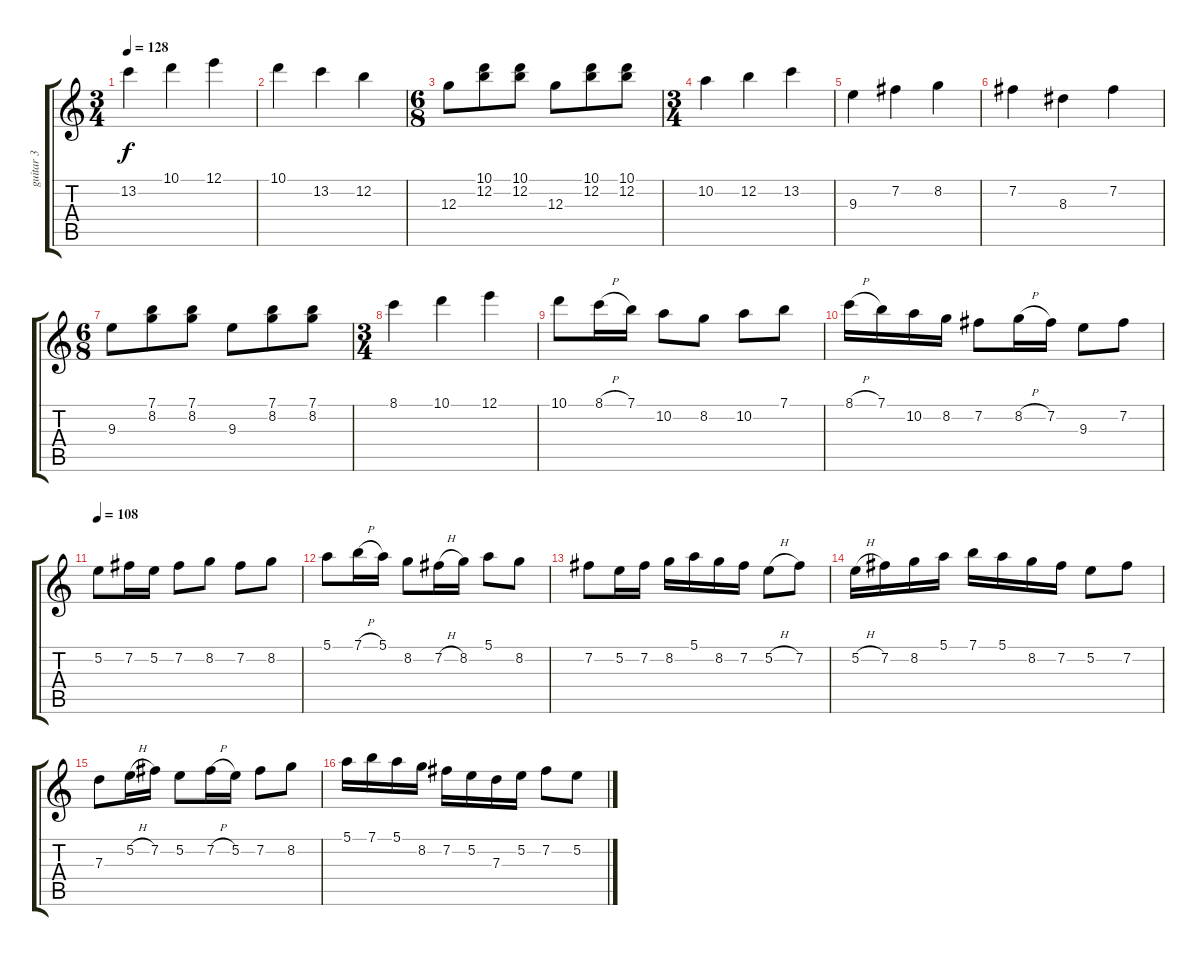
\track ("guitar 3" "guitar 3") {instrument acousticguitarnylon}
\staff {score tabs}
\tuning (E4 B3 G3 D3 A2 E2) {hide}
\ts (3 4)
\tempo 128
\clef g2
\ks c
13.2.4{dy f} 10.1.4 12.1.4 |
10.1.4 13.2.4 12.2.4 |
\ts (6 8)
12.3.8 (10.1 12.2).8 (10.1 12.2).8 12.3.8 (10.1 12.2).8 (10.1 12.2).8 |
\ts (3 4)
10.2.4 12.2.4 13.2.4 |
9.3.4 7.2.4 8.2.4 |
7.2.4 8.3.4 7.2.4 |
\ts (6 8)
9.3.8 (7.1 8.2).8 (7.1 8.2).8 9.3.8 (7.1 8.2).8 (7.1 8.2).8 |
\ts (3 4)
8.1.4 10.1.4 12.1.4 |
10.1.8 8.1{h}.16 7.1.16 10.2.8 8.2.8 10.2.8 7.1.8 |
8.1{h}.16 7.1.16 10.2.16 8.2.16 7.2.8 8.2{h}.16 7.2.16 9.3.8 7.2.8 |
\tempo 108
5.2.8 7.2.16 5.2.16 7.2.8 8.2.8 7.2.8 8.2.8 |
5.1.8 7.1{h}.16 5.1.16 8.2.8 7.2{h}.16 8.2.16 5.1.8 8.2.8 |
7.2.8 5.2.16 7.2.16 8.2.16 5.1.16 8.2.16 7.2.16 5.2{h}.8 7.2.8 |
5.2{h}.16 7.2.16 8.2.16 5.1.16 7.1.16 5.1.16 8.2.16 7.2.16 5.2.8 7.2.8 |
7.3.8 5.2{h}.16 7.2.16 5.2.8 7.2{h}.16 5.2.16 7.2.8 8.2.8 |
5.1.16 7.1.16 5.1.16 8.2.16 7.2.16 5.2.16 7.3.16 5.2.16 7.2.8 5.2.8
